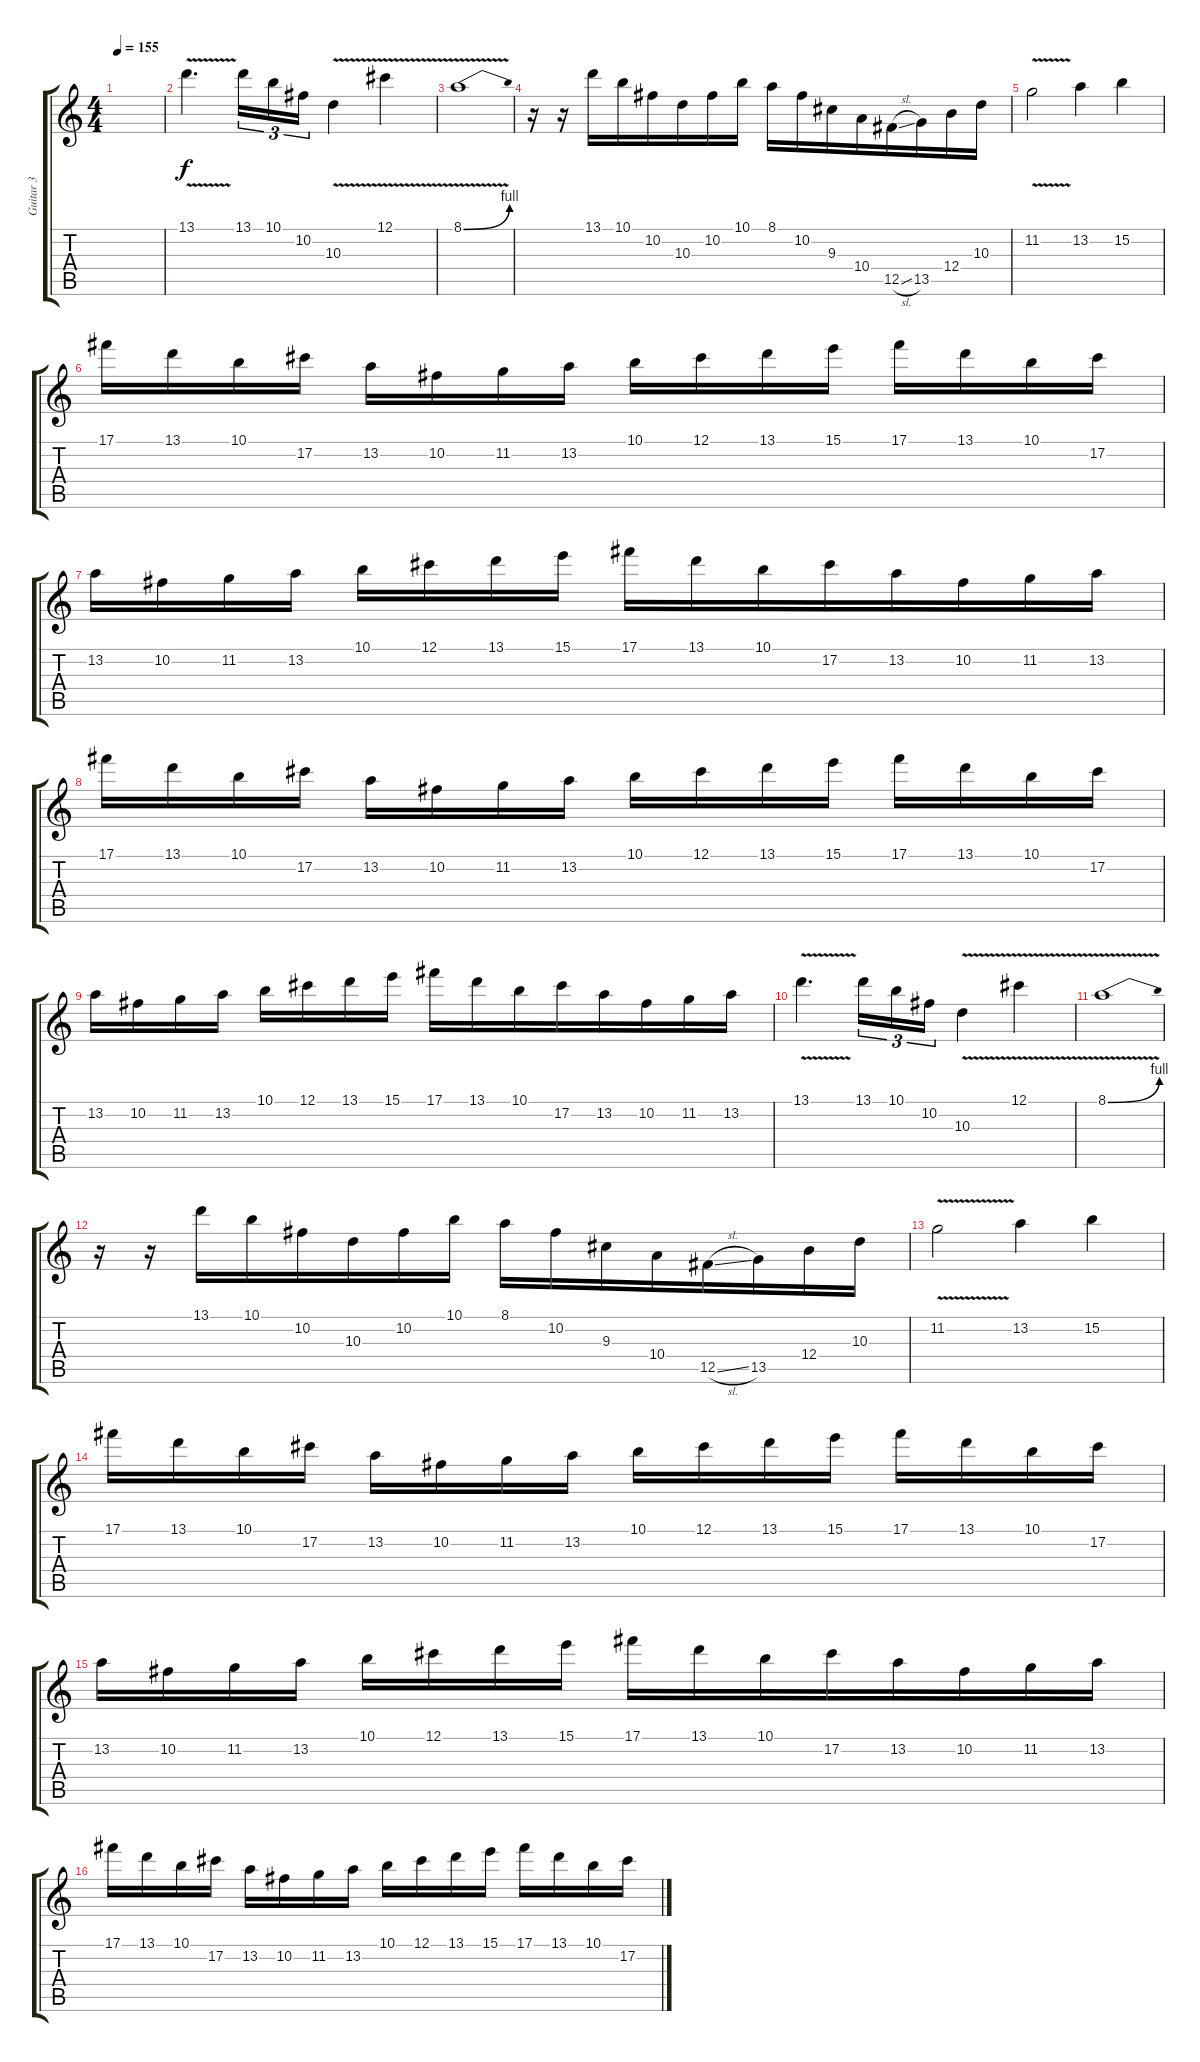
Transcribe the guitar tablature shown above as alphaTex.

\track ("Guitar 3" "Guitar 3") {instrument overdrivenguitar}
\staff {score tabs}
\tuning (Db4 Ab3 E3 B2 Gb2 B1) {hide}
\ts (4 4)
\tempo 155
\clef g2
\ks c
|
13.1{v}.4{d} 13.1.16{tu (3 2)} 10.1.16{tu (3 2)} 10.2.16{tu (3 2)} 10.3{v}.4{beam merge} 12.1{v}.4 |
8.1{be (bend 0 0 60 4) v}.1 |
r.16 r.16 13.1.16 10.1.16{beam merge} 10.2.16{beam merge} 10.3.16 10.2.16 10.1.16 8.1.16 10.2.16 9.3.16 10.4.16{beam merge} 12.5{sl}.16 13.5.16 12.4.16 10.3.16 |
11.2{v}.2 13.2.4{beam merge} 15.2.4 |
17.1.16 13.1.16 10.1.16 17.2.16 13.2.16 10.2.16 11.2.16 13.2.16 10.1.16 12.1.16{beam merge} 13.1.16 15.1.16 17.1.16 13.1.16 10.1.16 17.2.16 |
13.2.16 10.2.16 11.2.16 13.2.16 10.1.16 12.1.16{beam merge} 13.1.16 15.1.16 17.1.16 13.1.16 10.1.16 17.2.16{beam merge} 13.2.16{beam merge} 10.2.16 11.2.16 13.2.16 |
17.1.16 13.1.16 10.1.16 17.2.16 13.2.16 10.2.16 11.2.16 13.2.16 10.1.16 12.1.16{beam merge} 13.1.16 15.1.16 17.1.16 13.1.16 10.1.16 17.2.16 |
13.2.16 10.2.16 11.2.16 13.2.16 10.1.16 12.1.16{beam merge} 13.1.16 15.1.16 17.1.16 13.1.16 10.1.16 17.2.16{beam merge} 13.2.16{beam merge} 10.2.16 11.2.16 13.2.16 |
13.1{v}.4{d} 13.1.16{tu (3 2)} 10.1.16{tu (3 2)} 10.2.16{tu (3 2)} 10.3{v}.4{beam merge} 12.1{v}.4 |
8.1{be (bend 0 0 60 4) v}.1 |
r.16 r.16 13.1.16 10.1.16{beam merge} 10.2.16{beam merge} 10.3.16 10.2.16 10.1.16 8.1.16 10.2.16 9.3.16 10.4.16{beam merge} 12.5{sl}.16 13.5.16 12.4.16 10.3.16 |
11.2{v}.2 13.2.4{beam merge} 15.2.4 |
17.1.16 13.1.16 10.1.16 17.2.16 13.2.16 10.2.16 11.2.16 13.2.16 10.1.16 12.1.16{beam merge} 13.1.16 15.1.16 17.1.16 13.1.16 10.1.16 17.2.16 |
13.2.16 10.2.16 11.2.16 13.2.16 10.1.16 12.1.16{beam merge} 13.1.16 15.1.16 17.1.16 13.1.16 10.1.16 17.2.16{beam merge} 13.2.16{beam merge} 10.2.16 11.2.16 13.2.16 |
17.1.16{volume 0} 13.1.16 10.1.16 17.2.16 13.2.16 10.2.16 11.2.16 13.2.16 10.1.16 12.1.16{beam merge} 13.1.16 15.1.16 17.1.16 13.1.16 10.1.16 17.2.16
